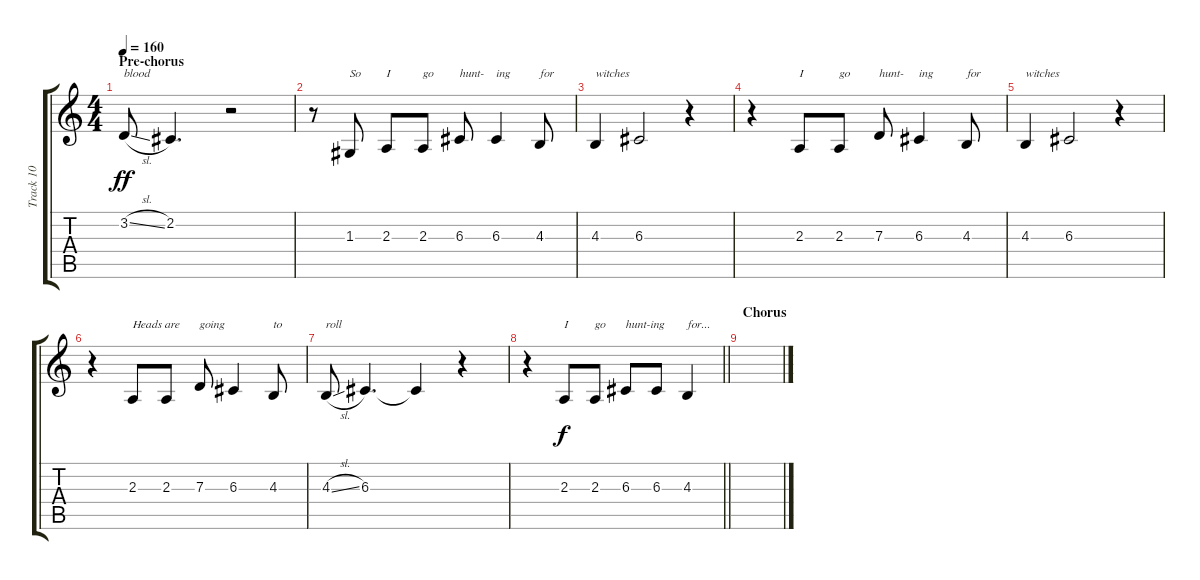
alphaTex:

\track ("Track 10" "Track 10") {instrument tenorsax}
\staff {score tabs}
\tuning (E4 B3 G3 D3 A2 E2) {hide}
\ts (4 4)
\section ("" "Pre-chorus")
\tempo 160
\clef g2
\ks c
3.2{sl}.8{txt "blood" dy ff} 2.2.4{d} r.2 |
r.8 1.3.8{txt "So"} 2.3.8{txt "I"} 2.3.8{txt "go"} 6.3.8{txt "hunt-"} 6.3.4{txt "ing"} 4.3.8{txt "for"} |
4.3.4{txt "witches"} 6.3.2 r.4 |
r.4 2.3.8{txt "I"} 2.3.8{txt "go"} 7.3.8{txt "hunt-"} 6.3.4{txt "ing"} 4.3.8{txt "for"} |
4.3.4{txt "witches"} 6.3.2 r.4 |
r.4 2.3.8{txt "Heads are"} 2.3.8 7.3.8{txt "going"} 6.3.4 4.3.8{txt "to"} |
4.3{sl}.8{txt "roll"} 6.3.4{d} 6.3{t}.4 r.4 |
\barLineRight lightlight
r.4 2.3.8{txt "I " dy f} 2.3.8{txt "go"} 6.3.8{txt "hunt-ing"} 6.3.8 4.3.4{txt "for..."} |
\section ("" "Chorus")
